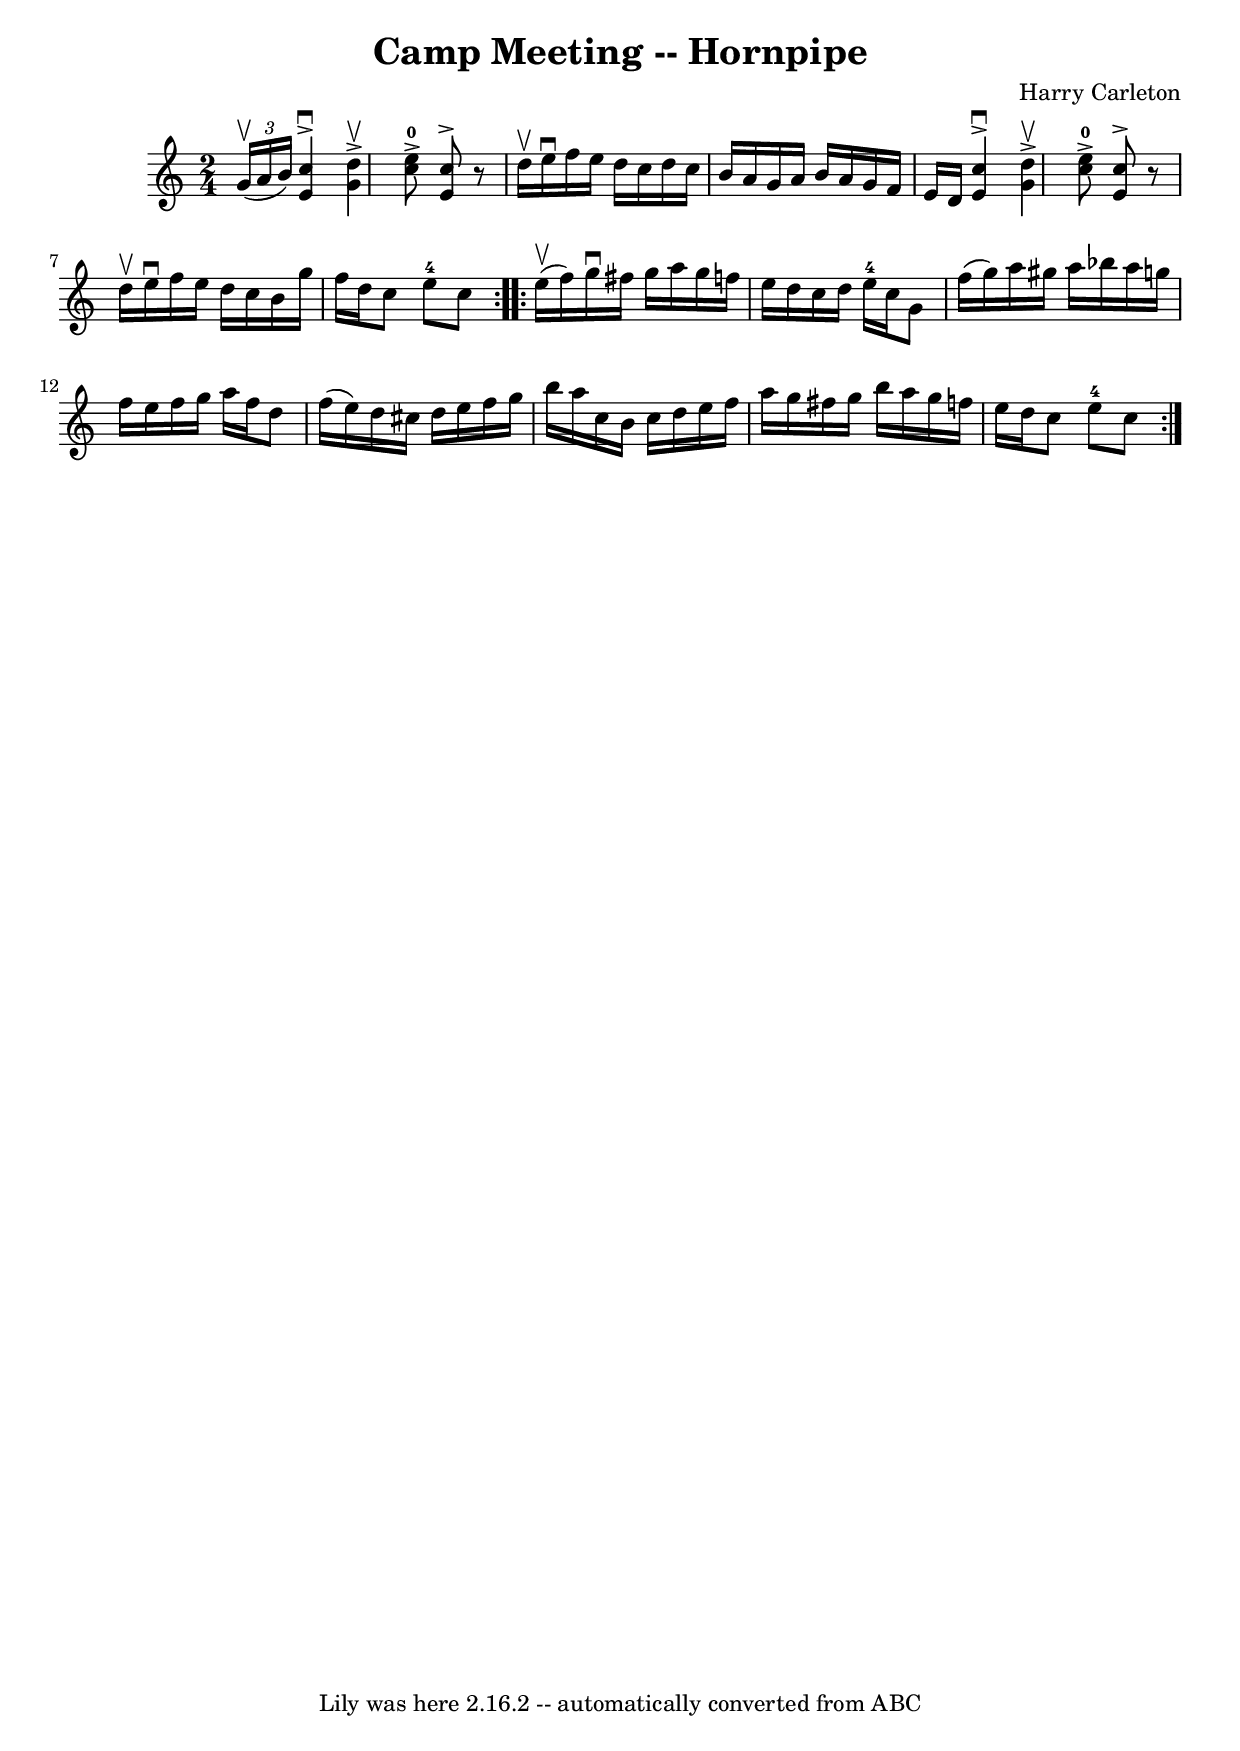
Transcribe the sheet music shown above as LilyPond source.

\version "2.16.2"
\include "Mammoth.ily"
\header {
  %% book = "Cole's 1000 Fiddle Tunes"
 composer = "Harry Carleton"
 crossRefNumber = "1"
 footnotes = ""
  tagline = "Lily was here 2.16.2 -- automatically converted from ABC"
  title = "Camp Meeting -- Hornpipe"

}
voicedefault =  {



  \repeat volta 2 {

    \time 2/4 
    \key c \major
    \times 2/3 { g'16 (^\upbow a'16 b'16)  	       }   |
    << c''4^\downbow^\accent e'4   >> << d''4^\upbow^\accent    					 g'4   >>  |
    << c''8-0^\accent e''8   >> << c''8^\accent e'8  				 >>   r8 d''16^\upbow e''16^\downbow  |
 f''16 e''16 d''16 c''16 d''16 c''16 b'16 a'16   |
 g'16 a'16 b'16 a'16 g'16 f'16 e'16 d'16   |
    << c''4^\downbow^\accent e'4   >> << d''4^\upbow^\accent g'4   >>  |
    << c''8-0^\accent e''8   >> << c''8^\accent e'8   >>   r8 d''16^\upbow e''16^\downbow  |
 f''16 e''16 d''16 c''16 b'16 g''16 f''16 d''16   |
 c''8 e''8-4 c''8  
  }     
  \repeat volta 2 {
 e''16 (^\upbow f''16)  |
 g''16^\downbow fs''16 g''16 a''16 g''16 f''!16 e''16 d''16   |
 c''16 d''16 e''16-4 c''16 g'8 f''16 (g''16) |
 a''16 gs''16 a''16 bf''16 a''16 g''!16 f''16 e''16   |
 f''16 g''16 a''16 f''16 d''8 f''16 (e''16)  |
 d''16 cs''16 d''16 e''16 f''16 g''16 b''16 a''16   |
 c''16 b'16 c''16 d''16 e''16 f''16 a''16 g''16   |
 fs''16 g''16 b''16 a''16 g''16 f''!16 e''16 d''16   |
 c''8 e''8-4 c''8  
  }   

}

\score{
  <<

    \context Staff="default"
    {
      \voicedefault 
      
    }

  >>
  \layout {
    
  }
  \midi {
  }

}
